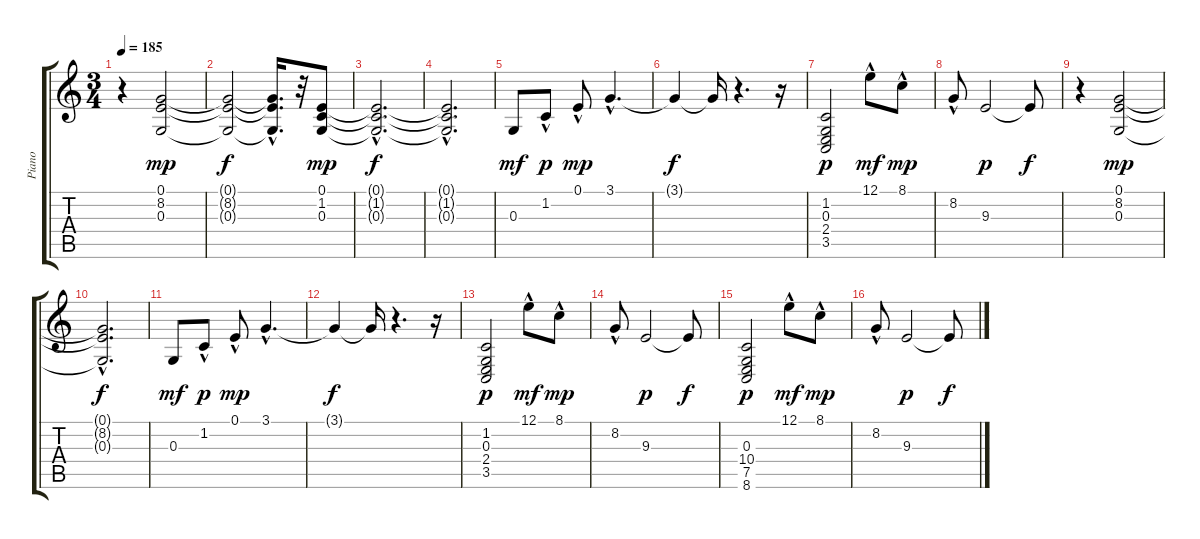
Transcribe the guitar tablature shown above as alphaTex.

\track ("Piano " "Piano ") {instrument electricpiano1}
\staff {score tabs}
\tuning (E4 B3 G3 D3 A2 E2) {hide}
\ts (3 4)
\tempo 185
\clef g2
\ks c
r.4{dy f} (0.1 8.2 0.3).2{dy mp} |
(0.1{t} 8.2{t} 0.3{t}).2{dy f} (0.1{hac t} 8.2{hac t} 0.3{hac t}).16{d} r.32 (0.1 1.2 0.3).8{dy mp} |
(0.1{hac t} 1.2{hac t} 0.3{hac t}).2{d dy f} |
(0.1{hac t} 1.2{hac t} 0.3{hac t}).2{d} |
0.3.8{dy mf} 1.2{hac}.8{dy p} 0.1{hac}.8{dy mp} 3.1{hac}.4{d} |
3.1{t}.4{dy f} 3.1{t}.16 r.4{d} r.16 |
(1.2 0.3 2.4 3.5).2{dy p} 12.1{hac}.8{dy mf} 8.1{hac}.8{dy mp} |
8.2{hac}.8 9.3.2{dy p} 9.3{t}.8{dy f} |
r.4 (0.1 8.2 0.3).2{dy mp} |
(0.1{hac t} 8.2{hac t} 0.3{hac t}).2{d dy f} |
0.3.8{dy mf} 1.2{hac}.8{dy p} 0.1{hac}.8{dy mp} 3.1{hac}.4{d} |
3.1{t}.4{dy f} 3.1{t}.16 r.4{d} r.16 |
(1.2 0.3 2.4 3.5).2{dy p} 12.1{hac}.8{dy mf} 8.1{hac}.8{dy mp} |
8.2{hac}.8 9.3.2{dy p} 9.3{t}.8{dy f} |
(0.3 10.4 7.5 8.6).2{dy p} 12.1{hac}.8{dy mf} 8.1{hac}.8{dy mp} |
8.2{hac}.8 9.3.2{dy p} 9.3{t}.8{dy f}
